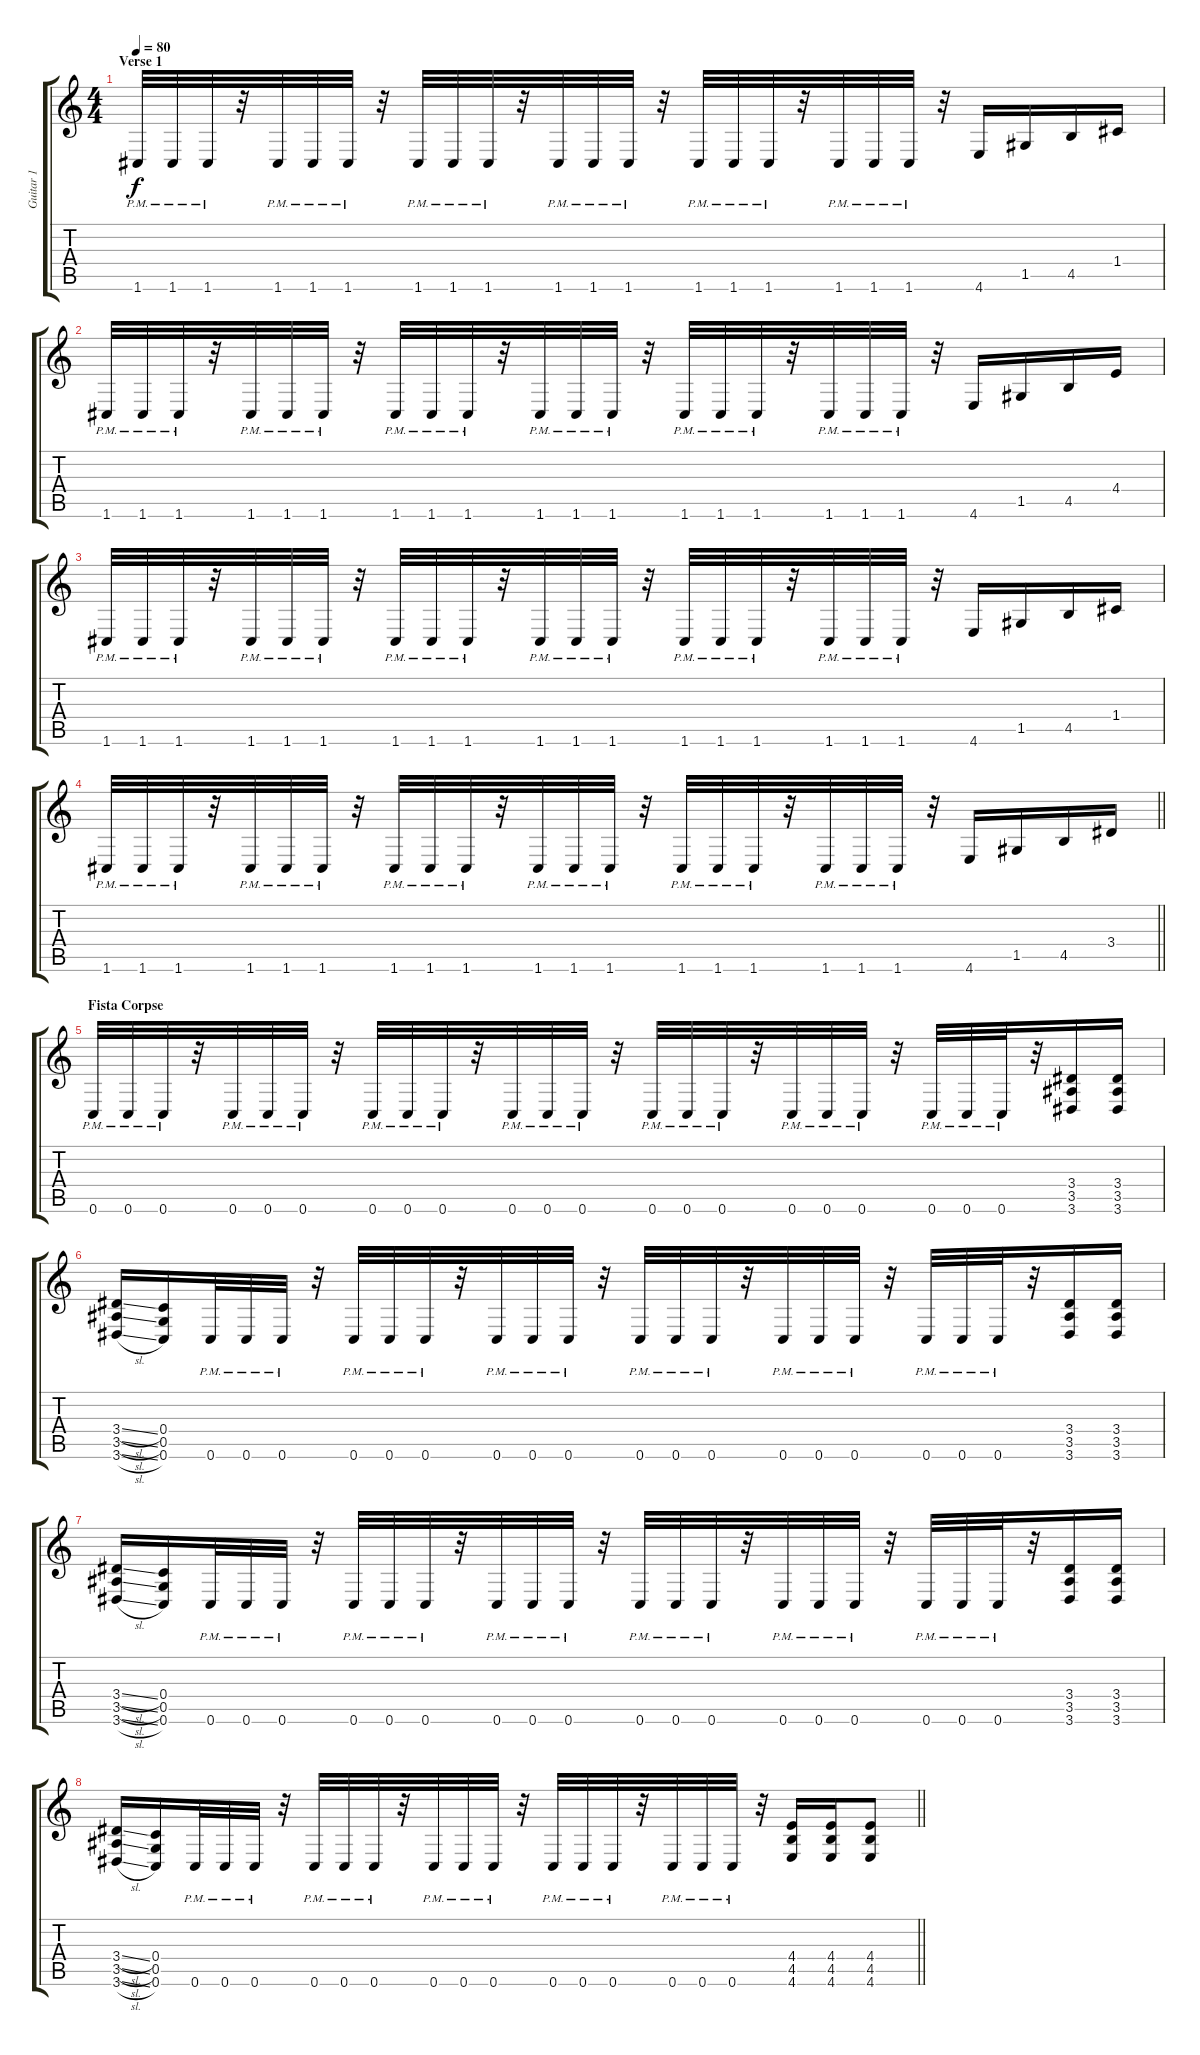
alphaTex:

\track ("Guitar 1" "Guitar 1") {instrument distortionguitar}
\staff {score tabs}
\tuning (E4 C4 G3 C3 G2 C2) {hide}
\ts (4 4)
\section ("" "Verse 1")
\tempo 80
\clef g2
\ks c
1.6{pm}.32{dy f} 1.6{pm}.32 1.6{pm}.32 r.32 1.6{pm}.32 1.6{pm}.32 1.6{pm}.32 r.32 1.6{pm}.32 1.6{pm}.32 1.6{pm}.32 r.32 1.6{pm}.32 1.6{pm}.32 1.6{pm}.32 r.32 1.6{pm}.32 1.6{pm}.32 1.6{pm}.32 r.32 1.6{pm}.32 1.6{pm}.32 1.6{pm}.32 r.32 4.6.16 1.5.16 4.5.16 1.4.16 |
1.6{pm}.32 1.6{pm}.32 1.6{pm}.32 r.32 1.6{pm}.32 1.6{pm}.32 1.6{pm}.32 r.32 1.6{pm}.32 1.6{pm}.32 1.6{pm}.32 r.32 1.6{pm}.32 1.6{pm}.32 1.6{pm}.32 r.32 1.6{pm}.32 1.6{pm}.32 1.6{pm}.32 r.32 1.6{pm}.32 1.6{pm}.32 1.6{pm}.32 r.32 4.6.16 1.5.16 4.5.16 4.4.16 |
1.6{pm}.32 1.6{pm}.32 1.6{pm}.32 r.32 1.6{pm}.32 1.6{pm}.32 1.6{pm}.32 r.32 1.6{pm}.32 1.6{pm}.32 1.6{pm}.32 r.32 1.6{pm}.32 1.6{pm}.32 1.6{pm}.32 r.32 1.6{pm}.32 1.6{pm}.32 1.6{pm}.32 r.32 1.6{pm}.32 1.6{pm}.32 1.6{pm}.32 r.32 4.6.16 1.5.16 4.5.16 1.4.16 |
\barLineRight lightlight
1.6{pm}.32 1.6{pm}.32 1.6{pm}.32 r.32 1.6{pm}.32 1.6{pm}.32 1.6{pm}.32 r.32 1.6{pm}.32 1.6{pm}.32 1.6{pm}.32 r.32 1.6{pm}.32 1.6{pm}.32 1.6{pm}.32 r.32 1.6{pm}.32 1.6{pm}.32 1.6{pm}.32 r.32 1.6{pm}.32 1.6{pm}.32 1.6{pm}.32 r.32 4.6.16 1.5.16 4.5.16 3.4.16 |
\section ("" "Fista Corpse")
0.6{pm}.32 0.6{pm}.32 0.6{pm}.32 r.32 0.6{pm}.32 0.6{pm}.32 0.6{pm}.32 r.32 0.6{pm}.32 0.6{pm}.32 0.6{pm}.32 r.32 0.6{pm}.32 0.6{pm}.32 0.6{pm}.32 r.32 0.6{pm}.32 0.6{pm}.32 0.6{pm}.32 r.32 0.6{pm}.32 0.6{pm}.32 0.6{pm}.32 r.32 0.6{pm}.32 0.6{pm}.32 0.6{pm}.32 r.32 (3.4 3.5 3.6).16 (3.4 3.5 3.6).16 |
(3.4{sl} 3.5{sl} 3.6{sl}).16 (0.4 0.5 0.6).16 0.6{pm}.32 0.6{pm}.32 0.6{pm}.32 r.32 0.6{pm}.32 0.6{pm}.32 0.6{pm}.32 r.32 0.6{pm}.32 0.6{pm}.32 0.6{pm}.32 r.32 0.6{pm}.32 0.6{pm}.32 0.6{pm}.32 r.32 0.6{pm}.32 0.6{pm}.32 0.6{pm}.32 r.32 0.6{pm}.32 0.6{pm}.32 0.6{pm}.32 r.32 (3.4 3.5 3.6).16 (3.4 3.5 3.6).16 |
(3.4{sl} 3.5{sl} 3.6{sl}).16 (0.4 0.5 0.6).16 0.6{pm}.32 0.6{pm}.32 0.6{pm}.32 r.32 0.6{pm}.32 0.6{pm}.32 0.6{pm}.32 r.32 0.6{pm}.32 0.6{pm}.32 0.6{pm}.32 r.32 0.6{pm}.32 0.6{pm}.32 0.6{pm}.32 r.32 0.6{pm}.32 0.6{pm}.32 0.6{pm}.32 r.32 0.6{pm}.32 0.6{pm}.32 0.6{pm}.32 r.32 (3.4 3.5 3.6).16 (3.4 3.5 3.6).16 |
\barLineRight lightlight
(3.4{sl} 3.5{sl} 3.6{sl}).16 (0.4 0.5 0.6).16 0.6{pm}.32 0.6{pm}.32 0.6{pm}.32 r.32 0.6{pm}.32 0.6{pm}.32 0.6{pm}.32 r.32 0.6{pm}.32 0.6{pm}.32 0.6{pm}.32 r.32 0.6{pm}.32 0.6{pm}.32 0.6{pm}.32 r.32 0.6{pm}.32 0.6{pm}.32 0.6{pm}.32 r.32 (4.4 4.5 4.6).16 (4.4 4.5 4.6).16 (4.4 4.5 4.6).8
